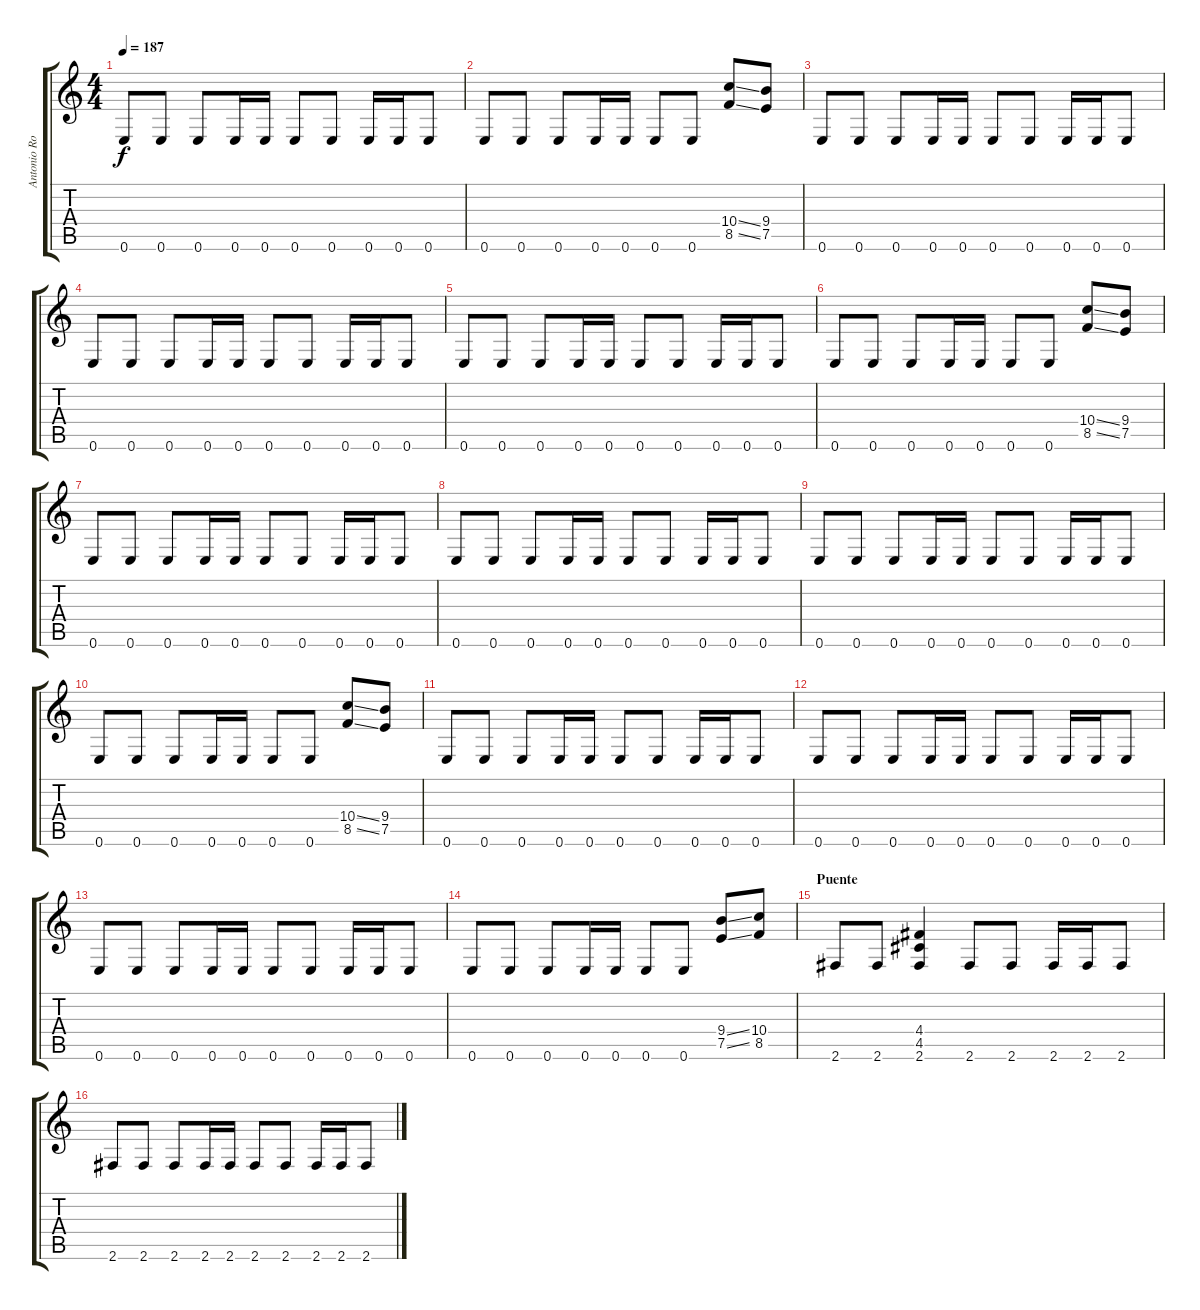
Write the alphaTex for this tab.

\track ("Antonio Romano (Gtr 1)" "Antonio Ro") {instrument distortionguitar}
\staff {score tabs}
\tuning (E4 B3 G3 D3 A2 E2) {hide}
\ts (4 4)
\tempo 187
\clef g2
\ks c
0.6.8{dy f} 0.6.8 0.6.8 0.6.16 0.6.16 0.6.8 0.6.8 0.6.16 0.6.16 0.6.8 |
0.6.8 0.6.8 0.6.8 0.6.16 0.6.16 0.6.8 0.6.8 (10.4{ss} 8.5{ss}).8 (9.4 7.5).8 |
0.6.8 0.6.8 0.6.8 0.6.16 0.6.16 0.6.8 0.6.8 0.6.16 0.6.16 0.6.8 |
0.6.8 0.6.8 0.6.8 0.6.16 0.6.16 0.6.8 0.6.8 0.6.16 0.6.16 0.6.8 |
0.6.8 0.6.8 0.6.8 0.6.16 0.6.16 0.6.8 0.6.8 0.6.16 0.6.16 0.6.8 |
0.6.8 0.6.8 0.6.8 0.6.16 0.6.16 0.6.8 0.6.8 (10.4{ss} 8.5{ss}).8 (9.4 7.5).8 |
0.6.8 0.6.8 0.6.8 0.6.16 0.6.16 0.6.8 0.6.8 0.6.16 0.6.16 0.6.8 |
0.6.8 0.6.8 0.6.8 0.6.16 0.6.16 0.6.8 0.6.8 0.6.16 0.6.16 0.6.8 |
0.6.8 0.6.8 0.6.8 0.6.16 0.6.16 0.6.8 0.6.8 0.6.16 0.6.16 0.6.8 |
0.6.8 0.6.8 0.6.8 0.6.16 0.6.16 0.6.8 0.6.8 (10.4{ss} 8.5{ss}).8 (9.4 7.5).8 |
0.6.8 0.6.8 0.6.8 0.6.16 0.6.16 0.6.8 0.6.8 0.6.16 0.6.16 0.6.8 |
0.6.8 0.6.8 0.6.8 0.6.16 0.6.16 0.6.8 0.6.8 0.6.16 0.6.16 0.6.8 |
0.6.8 0.6.8 0.6.8 0.6.16 0.6.16 0.6.8 0.6.8 0.6.16 0.6.16 0.6.8 |
0.6.8 0.6.8 0.6.8 0.6.16 0.6.16 0.6.8 0.6.8 (9.4{ss} 7.5{ss}).8 (10.4 8.5).8 |
\section ("" "Puente")
2.6.8 2.6.8 (4.4 4.5 2.6).4 2.6.8 2.6.8 2.6.16 2.6.16 2.6.8 |
2.6.8 2.6.8 2.6.8 2.6.16 2.6.16 2.6.8 2.6.8 2.6.16 2.6.16 2.6.8
